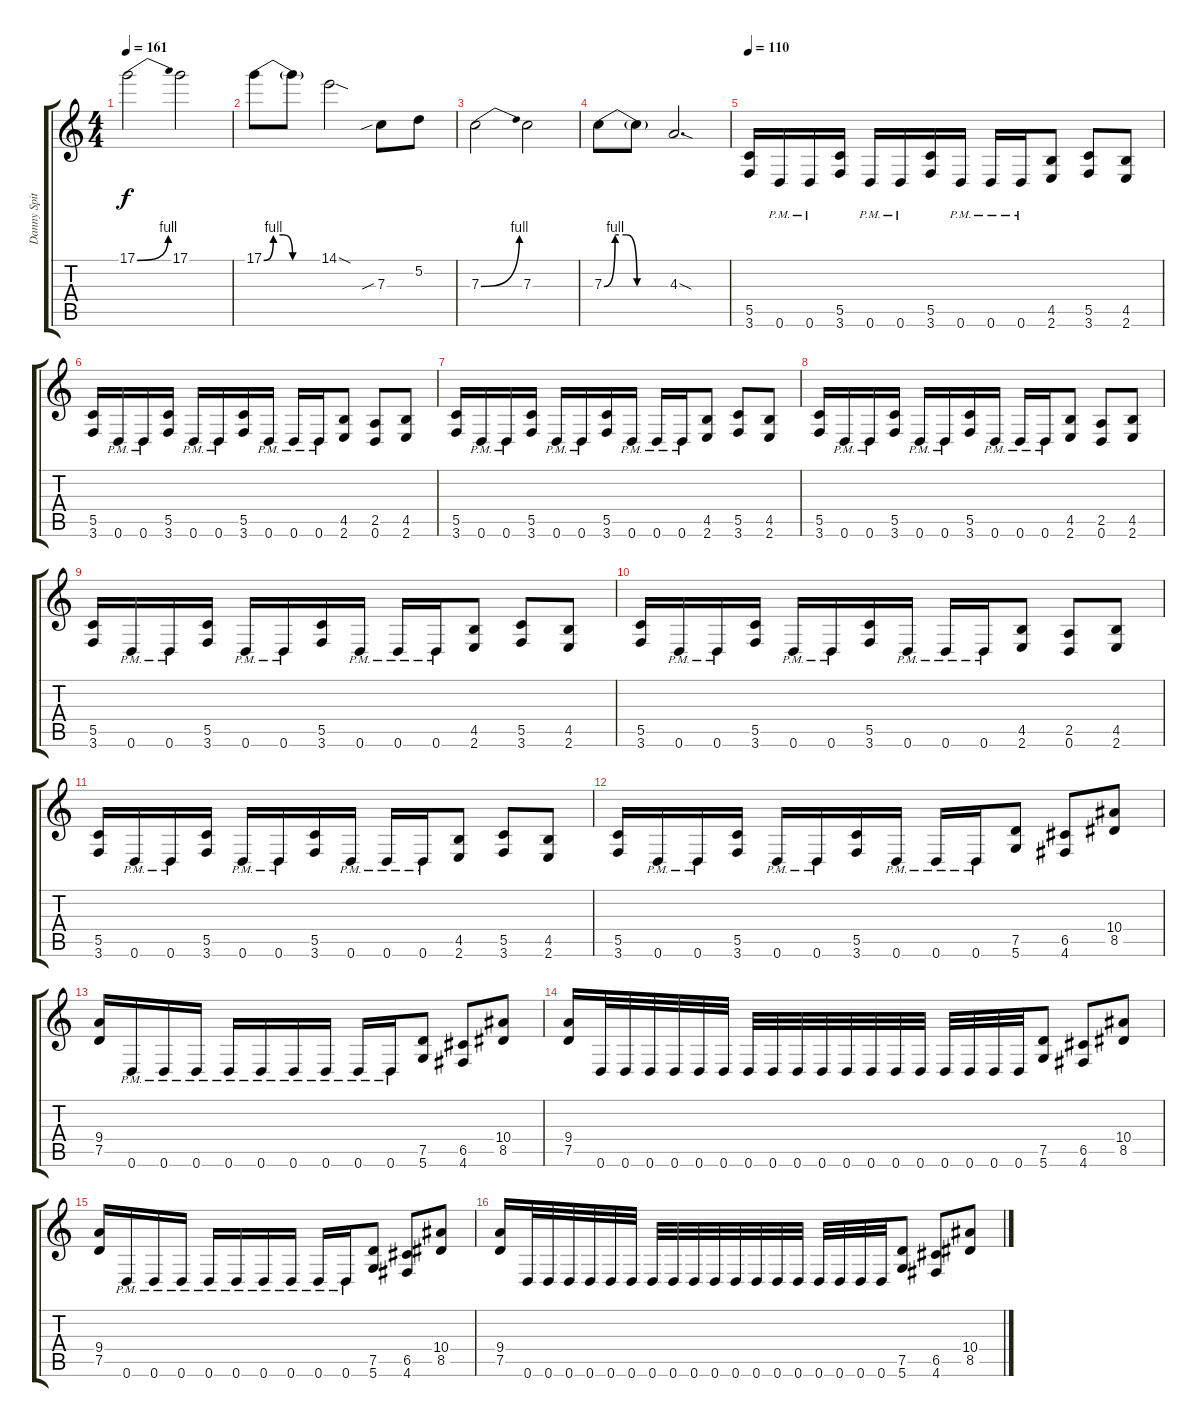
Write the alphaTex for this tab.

\track ("Danny Spitz" "Danny Spit") {instrument distortionguitar}
\staff {score tabs}
\tuning (D4 A3 F3 C3 G2 D2) {hide}
\ts (4 4)
\tempo 161
\clef g2
\ks c
17.1{be (bend 0 0 60 4)}.2{dy f} 17.1.2 |
17.1{be (custom 0 0 10 4 20 4 30 0 60 0)}.8 17.1{t}.8 14.1{sod}.2 7.3{sib}.8 5.2.8 |
7.3{be (bend 0 0 60 4)}.2 7.3.2 |
7.3{be (custom 0 0 10 4 20 4 30 0 60 0)}.8 7.3{t}.8 4.3{sod}.2{d} |
\tempo 110
(5.5 3.6).16 0.6{pm}.16 0.6{pm}.16 (5.5 3.6).16 0.6{pm}.16 0.6{pm}.16 (5.5 3.6).16 0.6{pm}.16 0.6{pm}.16 0.6{pm}.16 (4.5 2.6).8 (5.5 3.6).8 (4.5 2.6).8 |
(5.5 3.6).16 0.6{pm}.16 0.6{pm}.16 (5.5 3.6).16 0.6{pm}.16 0.6{pm}.16 (5.5 3.6).16 0.6{pm}.16 0.6{pm}.16 0.6{pm}.16 (4.5 2.6).8 (2.5 0.6).8 (4.5 2.6).8 |
(5.5 3.6).16 0.6{pm}.16 0.6{pm}.16 (5.5 3.6).16 0.6{pm}.16 0.6{pm}.16 (5.5 3.6).16 0.6{pm}.16 0.6{pm}.16 0.6{pm}.16 (4.5 2.6).8 (5.5 3.6).8 (4.5 2.6).8 |
(5.5 3.6).16 0.6{pm}.16 0.6{pm}.16 (5.5 3.6).16 0.6{pm}.16 0.6{pm}.16 (5.5 3.6).16 0.6{pm}.16 0.6{pm}.16 0.6{pm}.16 (4.5 2.6).8 (2.5 0.6).8 (4.5 2.6).8 |
(5.5 3.6).16 0.6{pm}.16 0.6{pm}.16 (5.5 3.6).16 0.6{pm}.16 0.6{pm}.16 (5.5 3.6).16 0.6{pm}.16 0.6{pm}.16 0.6{pm}.16 (4.5 2.6).8 (5.5 3.6).8 (4.5 2.6).8 |
(5.5 3.6).16 0.6{pm}.16 0.6{pm}.16 (5.5 3.6).16 0.6{pm}.16 0.6{pm}.16 (5.5 3.6).16 0.6{pm}.16 0.6{pm}.16 0.6{pm}.16 (4.5 2.6).8 (2.5 0.6).8 (4.5 2.6).8 |
(5.5 3.6).16 0.6{pm}.16 0.6{pm}.16 (5.5 3.6).16 0.6{pm}.16 0.6{pm}.16 (5.5 3.6).16 0.6{pm}.16 0.6{pm}.16 0.6{pm}.16 (4.5 2.6).8 (5.5 3.6).8 (4.5 2.6).8 |
(5.5 3.6).16 0.6{pm}.16 0.6{pm}.16 (5.5 3.6).16 0.6{pm}.16 0.6{pm}.16 (5.5 3.6).16 0.6{pm}.16 0.6{pm}.16 0.6{pm}.16 (7.5 5.6).8 (6.5 4.6).8 (10.4 8.5).8 |
(9.4 7.5).16 0.6{pm}.16 0.6{pm}.16 0.6{pm}.16 0.6{pm}.16 0.6{pm}.16 0.6{pm}.16 0.6{pm}.16 0.6{pm}.16 0.6{pm}.16 (7.5 5.6).8 (6.5 4.6).8 (10.4 8.5).8 |
(9.4 7.5).16 0.6.32 0.6.32 0.6.32 0.6.32 0.6.32 0.6.32 0.6.32 0.6.32 0.6.32 0.6.32 0.6.32 0.6.32 0.6.32 0.6.32 0.6.32 0.6.32 0.6.32 0.6.32 (7.5 5.6).8 (6.5 4.6).8 (10.4 8.5).8 |
(9.4 7.5).16 0.6{pm}.16 0.6{pm}.16 0.6{pm}.16 0.6{pm}.16 0.6{pm}.16 0.6{pm}.16 0.6{pm}.16 0.6{pm}.16 0.6{pm}.16 (7.5 5.6).8 (6.5 4.6).8 (10.4 8.5).8 |
(9.4 7.5).16 0.6.32 0.6.32 0.6.32 0.6.32 0.6.32 0.6.32 0.6.32 0.6.32 0.6.32 0.6.32 0.6.32 0.6.32 0.6.32 0.6.32 0.6.32 0.6.32 0.6.32 0.6.32 (7.5 5.6).8 (6.5 4.6).8 (10.4 8.5).8
